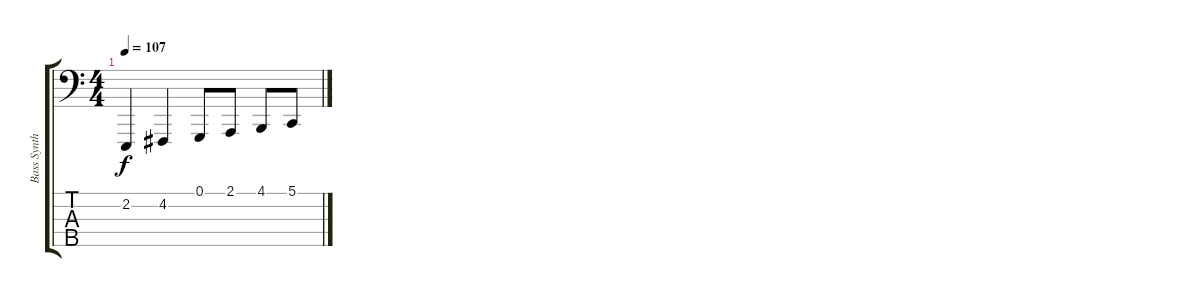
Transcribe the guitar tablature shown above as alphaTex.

\track ("Bass Synth R" "Bass Synth") {instrument lead8bassandlead}
\staff {score tabs}
\tuning (G1 D1 A0 E0 B-1) {hide}
\ts (4 4)
\tempo 107
\clef f4
\ks c
2.2.4{dy f} 4.2.4 0.1.8 2.1.8 4.1.8 5.1.8
